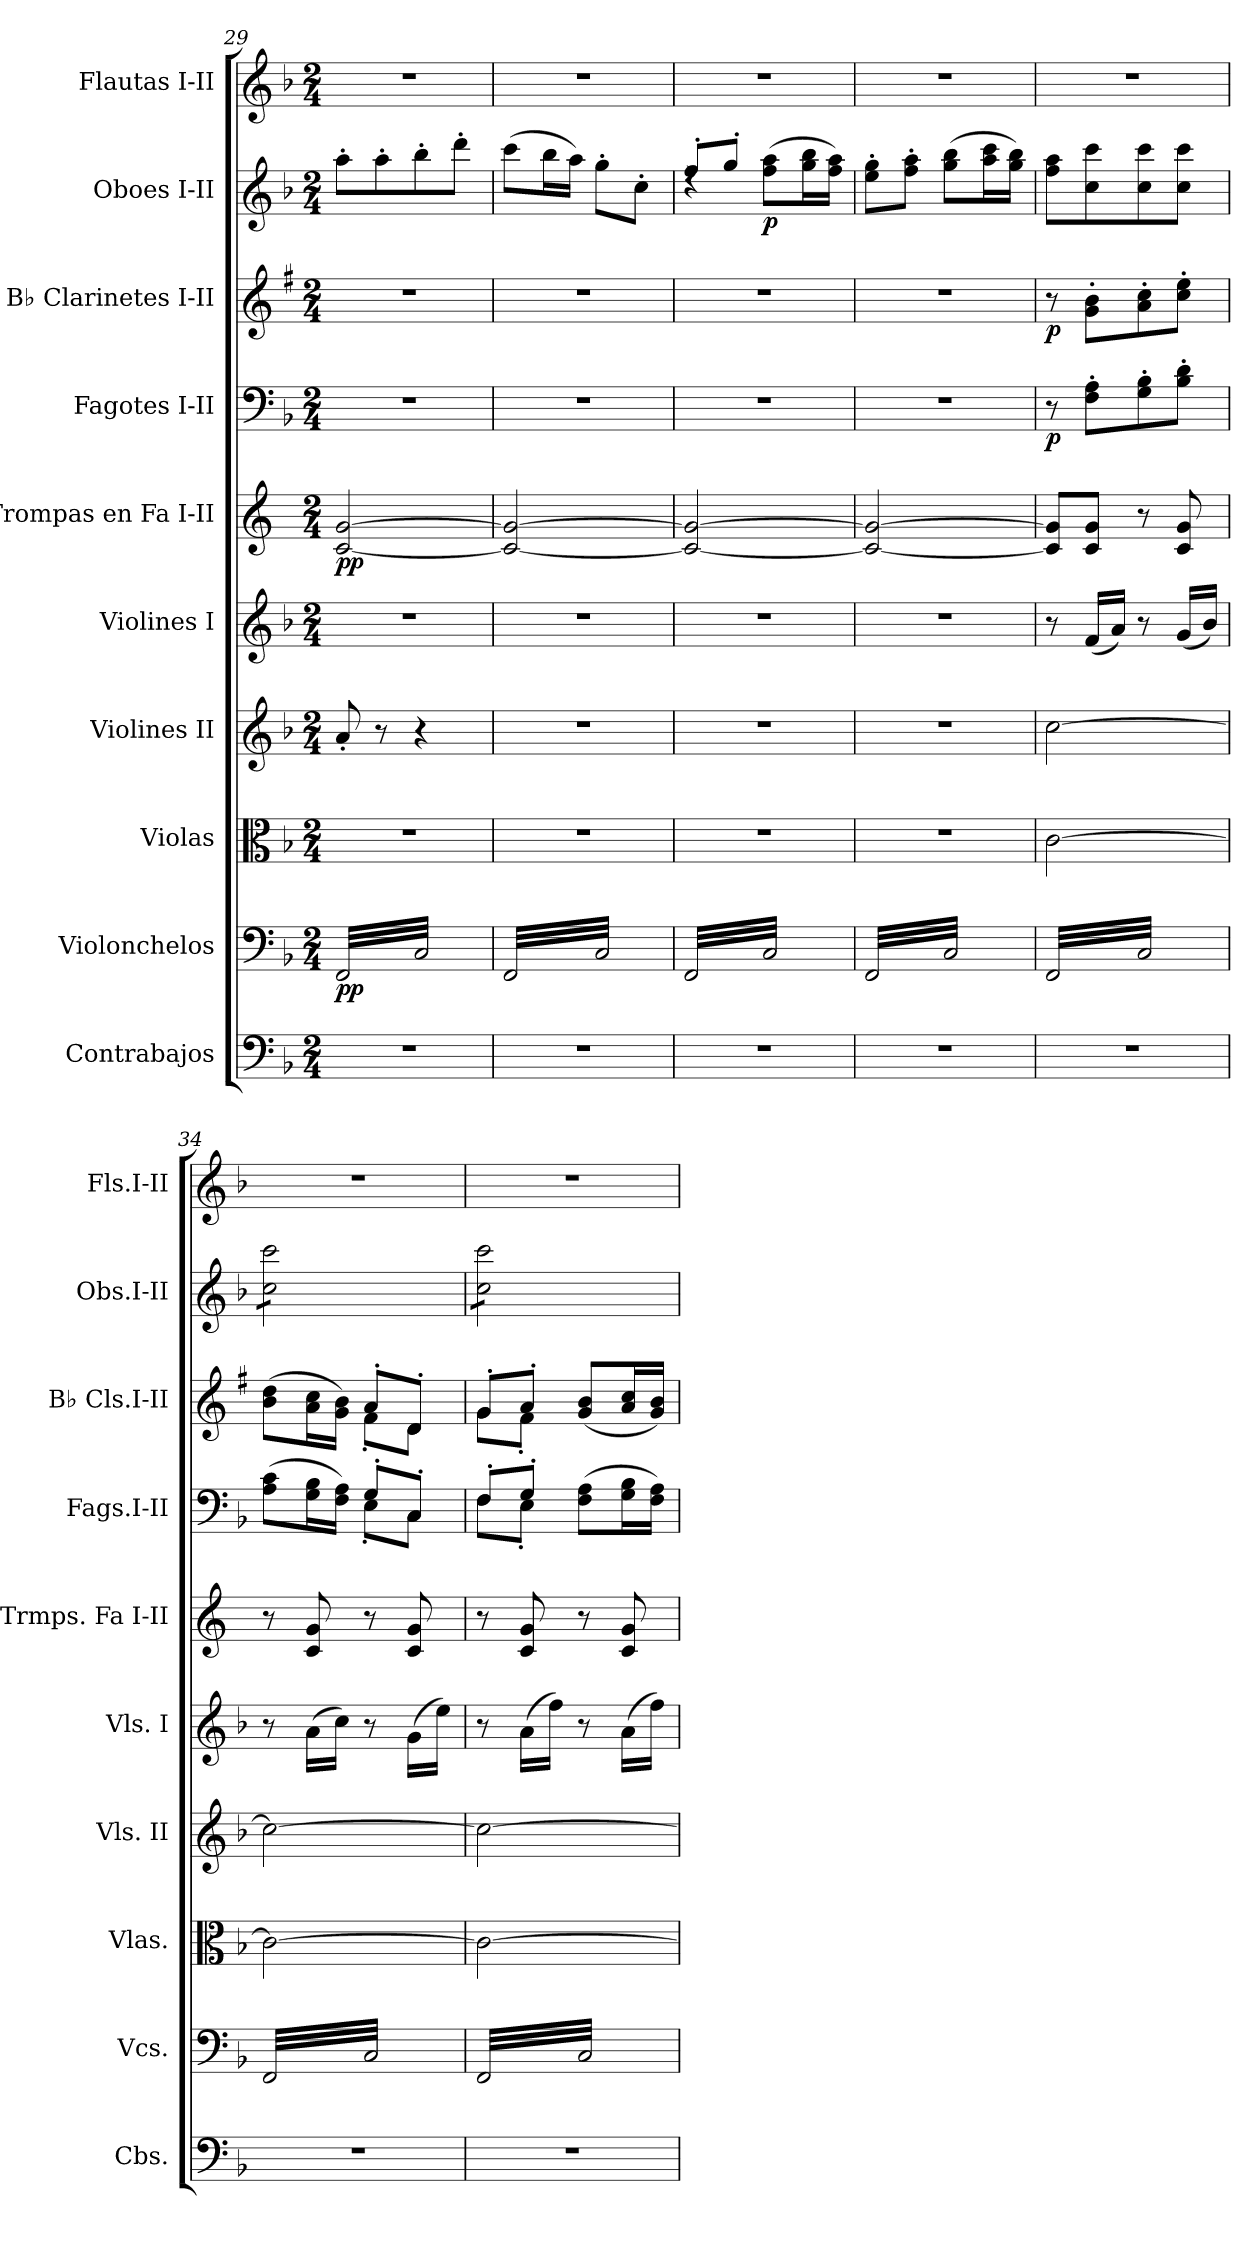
**kern	**kern	**dynam	**kern	**kern	**kern	**kern	**dynam	**kern	**dynam	**kern	**dynam	**kern	**dynam	**kern
*part10	*part9	*part9	*part8	*part7	*part6	*part5	*part5	*part4	*part4	*part3	*part3	*part2	*part2	*part1
*staff10	*staff9	*staff9	*staff8	*staff7	*staff6	*staff5	*staff5	*staff4	*staff4	*staff3	*staff3	*staff2	*staff2	*staff1
*I"Contrabajos	*I"Violonchelos	*	*I"Violas	*I"Violines II	*I"Violines I	*I"Trompas en Fa I-II	*	*I"Fagotes I-II	*	*I"B♭ Clarinetes I-II	*	*I"Oboes I-II	*	*I"Flautas I-II
*I'Cbs.	*I'Vcs.	*	*I'Vlas.	*I'Vls. II	*I'Vls. I	*I'Trmps. Fa I-II	*	*I'Fags.I-II	*	*I'B♭ Cls.I-II	*	*I'Obs.I-II	*	*I'Fls.I-II
*clefF4	*clefF4	*	*clefC3	*clefG2	*clefG2	*clefG2	*	*clefF4	*	*clefG2	*	*clefG2	*	*clefG2
*ITrd7c12	*	*	*	*	*	*ITrd4c7	*	*	*	*ITrd1c2	*	*	*	*
*k[b-]	*k[b-]	*	*k[b-]	*k[b-]	*k[b-]	*k[b-]	*	*k[b-]	*	*k[b-]	*	*k[b-]	*	*k[b-]
*M2/4	*M2/4	*	*M2/4	*M2/4	*M2/4	*M2/4	*	*M2/4	*	*M2/4	*	*M2/4	*	*M2/4
=29	=29	=29	=29	=29	=29	=29	=29	=29	=29	=29	=29	=29	=29	=29
!	!	!LO:DY:b	!	!	!	!	!LO:DY:b	!	!	!	!	!	!	!
*	*tremolo	*	*	*	*	*	*	*	*	*	*	*	*	*
2r	32FF/LLL	pp	2r	8a'/	2r	[2F/ [2c/	pp	2r	.	2r	.	8aa'\L	.	2r
.	32C/	.	.	.	.	.	.	.	.	.	.	.	.	.
.	32FF/	.	.	.	.	.	.	.	.	.	.	.	.	.
.	32C/	.	.	.	.	.	.	.	.	.	.	.	.	.
.	32FF/	.	.	8r	.	.	.	.	.	.	.	8aa'\	.	.
.	32C/	.	.	.	.	.	.	.	.	.	.	.	.	.
.	32FF/	.	.	.	.	.	.	.	.	.	.	.	.	.
.	32C/	.	.	.	.	.	.	.	.	.	.	.	.	.
.	32FF/	.	.	4r	.	.	.	.	.	.	.	8bb-'\	.	.
.	32C/	.	.	.	.	.	.	.	.	.	.	.	.	.
.	32FF/	.	.	.	.	.	.	.	.	.	.	.	.	.
.	32C/	.	.	.	.	.	.	.	.	.	.	.	.	.
.	32FF/	.	.	.	.	.	.	.	.	.	.	8ddd'\J	.	.
.	32C/	.	.	.	.	.	.	.	.	.	.	.	.	.
.	32FF/	.	.	.	.	.	.	.	.	.	.	.	.	.
.	32C/JJJ	.	.	.	.	.	.	.	.	.	.	.	.	.
!!LO:PB:g=z
=30	=30	=30	=30	=30	=30	=30	=30	=30	=30	=30	=30	=30	=30	=30
2r	32FF/LLL	.	2r	2r	2r	2F/_ 2c/_	.	2r	.	2r	.	(8ccc\L	.	2r
.	32C/	.	.	.	.	.	.	.	.	.	.	.	.	.
.	32FF/	.	.	.	.	.	.	.	.	.	.	.	.	.
.	32C/	.	.	.	.	.	.	.	.	.	.	.	.	.
.	32FF/	.	.	.	.	.	.	.	.	.	.	16bb-\L	.	.
.	32C/	.	.	.	.	.	.	.	.	.	.	.	.	.
.	32FF/	.	.	.	.	.	.	.	.	.	.	16aa\JJ)	.	.
.	32C/	.	.	.	.	.	.	.	.	.	.	.	.	.
.	32FF/	.	.	.	.	.	.	.	.	.	.	8gg'\L	.	.
.	32C/	.	.	.	.	.	.	.	.	.	.	.	.	.
.	32FF/	.	.	.	.	.	.	.	.	.	.	.	.	.
.	32C/	.	.	.	.	.	.	.	.	.	.	.	.	.
.	32FF/	.	.	.	.	.	.	.	.	.	.	8cc'\J	.	.
.	32C/	.	.	.	.	.	.	.	.	.	.	.	.	.
.	32FF/	.	.	.	.	.	.	.	.	.	.	.	.	.
.	32C/JJJ	.	.	.	.	.	.	.	.	.	.	.	.	.
=31	=31	=31	=31	=31	=31	=31	=31	=31	=31	=31	=31	=31	=31	=31
*	*	*	*	*	*	*	*	*	*	*	*	*^	*	*
2r	32FF/LLL	.	2r	2r	2r	2F/_ 2c/_	.	2r	.	2r	.	8ff'/L	4rdd	.	2r
.	32C/	.	.	.	.	.	.	.	.	.	.	.	.	.	.
.	32FF/	.	.	.	.	.	.	.	.	.	.	.	.	.	.
.	32C/	.	.	.	.	.	.	.	.	.	.	.	.	.	.
.	32FF/	.	.	.	.	.	.	.	.	.	.	8gg'/J	.	.	.
.	32C/	.	.	.	.	.	.	.	.	.	.	.	.	.	.
.	32FF/	.	.	.	.	.	.	.	.	.	.	.	.	.	.
.	32C/	.	.	.	.	.	.	.	.	.	.	.	.	.	.
!	!	!	!	!	!	!	!	!	!	!	!	!	!	!LO:DY:b	!
.	32FF/	.	.	.	.	.	.	.	.	.	.	(>8ff\ 8aa\L	4ryy	p	.
.	32C/	.	.	.	.	.	.	.	.	.	.	.	.	.	.
.	32FF/	.	.	.	.	.	.	.	.	.	.	.	.	.	.
.	32C/	.	.	.	.	.	.	.	.	.	.	.	.	.	.
.	32FF/	.	.	.	.	.	.	.	.	.	.	16gg\ 16bb-\L	.	.	.
.	32C/	.	.	.	.	.	.	.	.	.	.	.	.	.	.
.	32FF/	.	.	.	.	.	.	.	.	.	.	16ff\ 16aa\JJ)	.	.	.
.	32C/JJJ	.	.	.	.	.	.	.	.	.	.	.	.	.	.
*	*	*	*	*	*	*	*	*	*	*	*	*v	*v	*	*
=32	=32	=32	=32	=32	=32	=32	=32	=32	=32	=32	=32	=32	=32	=32
2r	32FF/LLL	.	2r	2r	2r	2F/_ 2c/_	.	2r	.	2r	.	8ee\' 8gg\'L	.	2r
.	32C/	.	.	.	.	.	.	.	.	.	.	.	.	.
.	32FF/	.	.	.	.	.	.	.	.	.	.	.	.	.
.	32C/	.	.	.	.	.	.	.	.	.	.	.	.	.
.	32FF/	.	.	.	.	.	.	.	.	.	.	8ff\' 8aa\'J	.	.
.	32C/	.	.	.	.	.	.	.	.	.	.	.	.	.
.	32FF/	.	.	.	.	.	.	.	.	.	.	.	.	.
.	32C/	.	.	.	.	.	.	.	.	.	.	.	.	.
.	32FF/	.	.	.	.	.	.	.	.	.	.	(8gg\ 8bb-\L	.	.
.	32C/	.	.	.	.	.	.	.	.	.	.	.	.	.
.	32FF/	.	.	.	.	.	.	.	.	.	.	.	.	.
.	32C/	.	.	.	.	.	.	.	.	.	.	.	.	.
.	32FF/	.	.	.	.	.	.	.	.	.	.	16aa\ 16ccc\L	.	.
.	32C/	.	.	.	.	.	.	.	.	.	.	.	.	.
.	32FF/	.	.	.	.	.	.	.	.	.	.	16gg\ 16bb-\JJ)	.	.
.	32C/JJJ	.	.	.	.	.	.	.	.	.	.	.	.	.
=33	=33	=33	=33	=33	=33	=33	=33	=33	=33	=33	=33	=33	=33	=33
!	!	!	!	!	!	!	!	!	!LO:DY:b	!	!LO:DY:b	!	!	!
2r	32FF/LLL	.	[2c\	[2cc\	8r	8F]/ 8c]/L	.	8r	p	8r	p	8ff\ 8aa\L	.	2r
.	32C/	.	.	.	.	.	.	.	.	.	.	.	.	.
.	32FF/	.	.	.	.	.	.	.	.	.	.	.	.	.
.	32C/	.	.	.	.	.	.	.	.	.	.	.	.	.
.	32FF/	.	.	.	(16f/LL	8F/ 8c/J	.	8F\' 8A\'L	.	8f\' 8a\'L	.	8cc\ 8ccc\	.	.
.	32C/	.	.	.	.	.	.	.	.	.	.	.	.	.
.	32FF/	.	.	.	16a/JJ)	.	.	.	.	.	.	.	.	.
.	32C/	.	.	.	.	.	.	.	.	.	.	.	.	.
.	32FF/	.	.	.	8r	8r	.	8G\' 8B-\'	.	8g\' 8b-\'	.	8cc\ 8ccc\	.	.
.	32C/	.	.	.	.	.	.	.	.	.	.	.	.	.
.	32FF/	.	.	.	.	.	.	.	.	.	.	.	.	.
.	32C/	.	.	.	.	.	.	.	.	.	.	.	.	.
.	32FF/	.	.	.	(16g/LL	8F/ 8c/	.	8B-\' 8d\'J	.	8b-\' 8dd\'J	.	8cc\ 8ccc\J	.	.
.	32C/	.	.	.	.	.	.	.	.	.	.	.	.	.
.	32FF/	.	.	.	16b-/JJ)	.	.	.	.	.	.	.	.	.
.	32C/JJJ	.	.	.	.	.	.	.	.	.	.	.	.	.
=34	=34	=34	=34	=34	=34	=34	=34	=34	=34	=34	=34	=34	=34	=34
*	*	*	*	*	*	*	*	*^	*	*^	*	*	*	*
*	*	*	*	*	*	*	*	*	*	*	*	*	*	*tremolo	*	*
2r	32FF/LLL	.	2c\_	2cc\_	8r	8r	.	(>8A\ 8c\L	4ryy	.	(>8a\ 8cc\L	4ryy	.	8cc\ 8ccc\L	.	2r
.	32C/	.	.	.	.	.	.	.	.	.	.	.	.	.	.	.
.	32FF/	.	.	.	.	.	.	.	.	.	.	.	.	.	.	.
.	32C/	.	.	.	.	.	.	.	.	.	.	.	.	.	.	.
.	32FF/	.	.	.	(16a\LL	8F/ 8c/	.	16G\ 16B-\L	.	.	16g\ 16b-\L	.	.	8cc\ 8ccc\	.	.
.	32C/	.	.	.	.	.	.	.	.	.	.	.	.	.	.	.
.	32FF/	.	.	.	16cc\JJ)	.	.	16F\ 16A\JJ)	.	.	16f\ 16a\JJ)	.	.	.	.	.
.	32C/	.	.	.	.	.	.	.	.	.	.	.	.	.	.	.
.	32FF/	.	.	.	8r	8r	.	8G'/L	8E'\L	.	8g'/L	8e'\L	.	8cc\ 8ccc\	.	.
.	32C/	.	.	.	.	.	.	.	.	.	.	.	.	.	.	.
.	32FF/	.	.	.	.	.	.	.	.	.	.	.	.	.	.	.
.	32C/	.	.	.	.	.	.	.	.	.	.	.	.	.	.	.
.	32FF/	.	.	.	(16g\LL	8F/ 8c/	.	8C'/J	8C\J	.	8c'/J	8c\J	.	8cc\ 8ccc\J	.	.
.	32C/	.	.	.	.	.	.	.	.	.	.	.	.	.	.	.
.	32FF/	.	.	.	16ee\JJ)	.	.	.	.	.	.	.	.	.	.	.
.	32C/JJJ	.	.	.	.	.	.	.	.	.	.	.	.	.	.	.
!!LO:PB:g=z
=35	=35	=35	=35	=35	=35	=35	=35	=35	=35	=35	=35	=35	=35	=35	=35	=35
2r	32FF/LLL	.	2c\_	2cc\_	8r	8r	.	8F'/L	8F\L	.	8f'/L	8f\L	.	8cc\ 8ccc\L	.	2r
.	32C/	.	.	.	.	.	.	.	.	.	.	.	.	.	.	.
.	32FF/	.	.	.	.	.	.	.	.	.	.	.	.	.	.	.
.	32C/	.	.	.	.	.	.	.	.	.	.	.	.	.	.	.
.	32FF/	.	.	.	(16a\LL	8F/ 8c/	.	8G'/J	8E'\J	.	8g'/J	8e'\J	.	8cc\ 8ccc\	.	.
.	32C/	.	.	.	.	.	.	.	.	.	.	.	.	.	.	.
.	32FF/	.	.	.	16ff\JJ)	.	.	.	.	.	.	.	.	.	.	.
.	32C/	.	.	.	.	.	.	.	.	.	.	.	.	.	.	.
.	32FF/	.	.	.	8r	8r	.	(>8F\ 8A\L	4ryy	.	(8f/ 8a/L	4ryy	.	8cc\ 8ccc\	.	.
.	32C/	.	.	.	.	.	.	.	.	.	.	.	.	.	.	.
.	32FF/	.	.	.	.	.	.	.	.	.	.	.	.	.	.	.
.	32C/	.	.	.	.	.	.	.	.	.	.	.	.	.	.	.
.	32FF/	.	.	.	(16a\LL	8F/ 8c/	.	16G\ 16B-\L	.	.	16g/ 16b-/L	.	.	8cc\ 8ccc\J	.	.
*	*	*	*	*	*	*	*	*	*	*	*	*	*	*Xtremolo	*	*
.	32C/	.	.	.	.	.	.	.	.	.	.	.	.	.	.	.
.	32FF/	.	.	.	16ff\JJ)	.	.	16F\ 16A\JJ)	.	.	16f/ 16a/JJ)	.	.	.	.	.
.	32C/JJJ	.	.	.	.	.	.	.	.	.	.	.	.	.	.	.
*	*Xtremolo	*	*	*	*	*	*	*	*	*	*	*	*	*	*	*
.	.	.	.	.	.	.	.	.	.	.	.	.	.	.	.	.
.	.	.	.	.	.	.	.	.	.	.	.	.	.	.	.	.
.	.	.	.	.	.	.	.	.	.	.	.	.	.	.	.	.
.	.	.	.	.	.	.	.	.	.	.	.	.	.	.	.	.
.	.	.	.	.	.	.	.	.	.	.	.	.	.	.	.	.
.	.	.	.	.	.	.	.	.	.	.	.	.	.	.	.	.
.	.	.	.	.	.	.	.	.	.	.	.	.	.	.	.	.
.	.	.	.	.	.	.	.	.	.	.	.	.	.	.	.	.
*	*	*	*	*	*	*	*	*v	*v	*	*	*	*	*	*	*
*	*	*	*	*	*	*	*	*	*	*v	*v	*	*	*	*
=	=	=	=	=	=	=	=	=	=	=	=	=	=	=
*-	*-	*-	*-	*-	*-	*-	*-	*-	*-	*-	*-	*-	*-	*-
